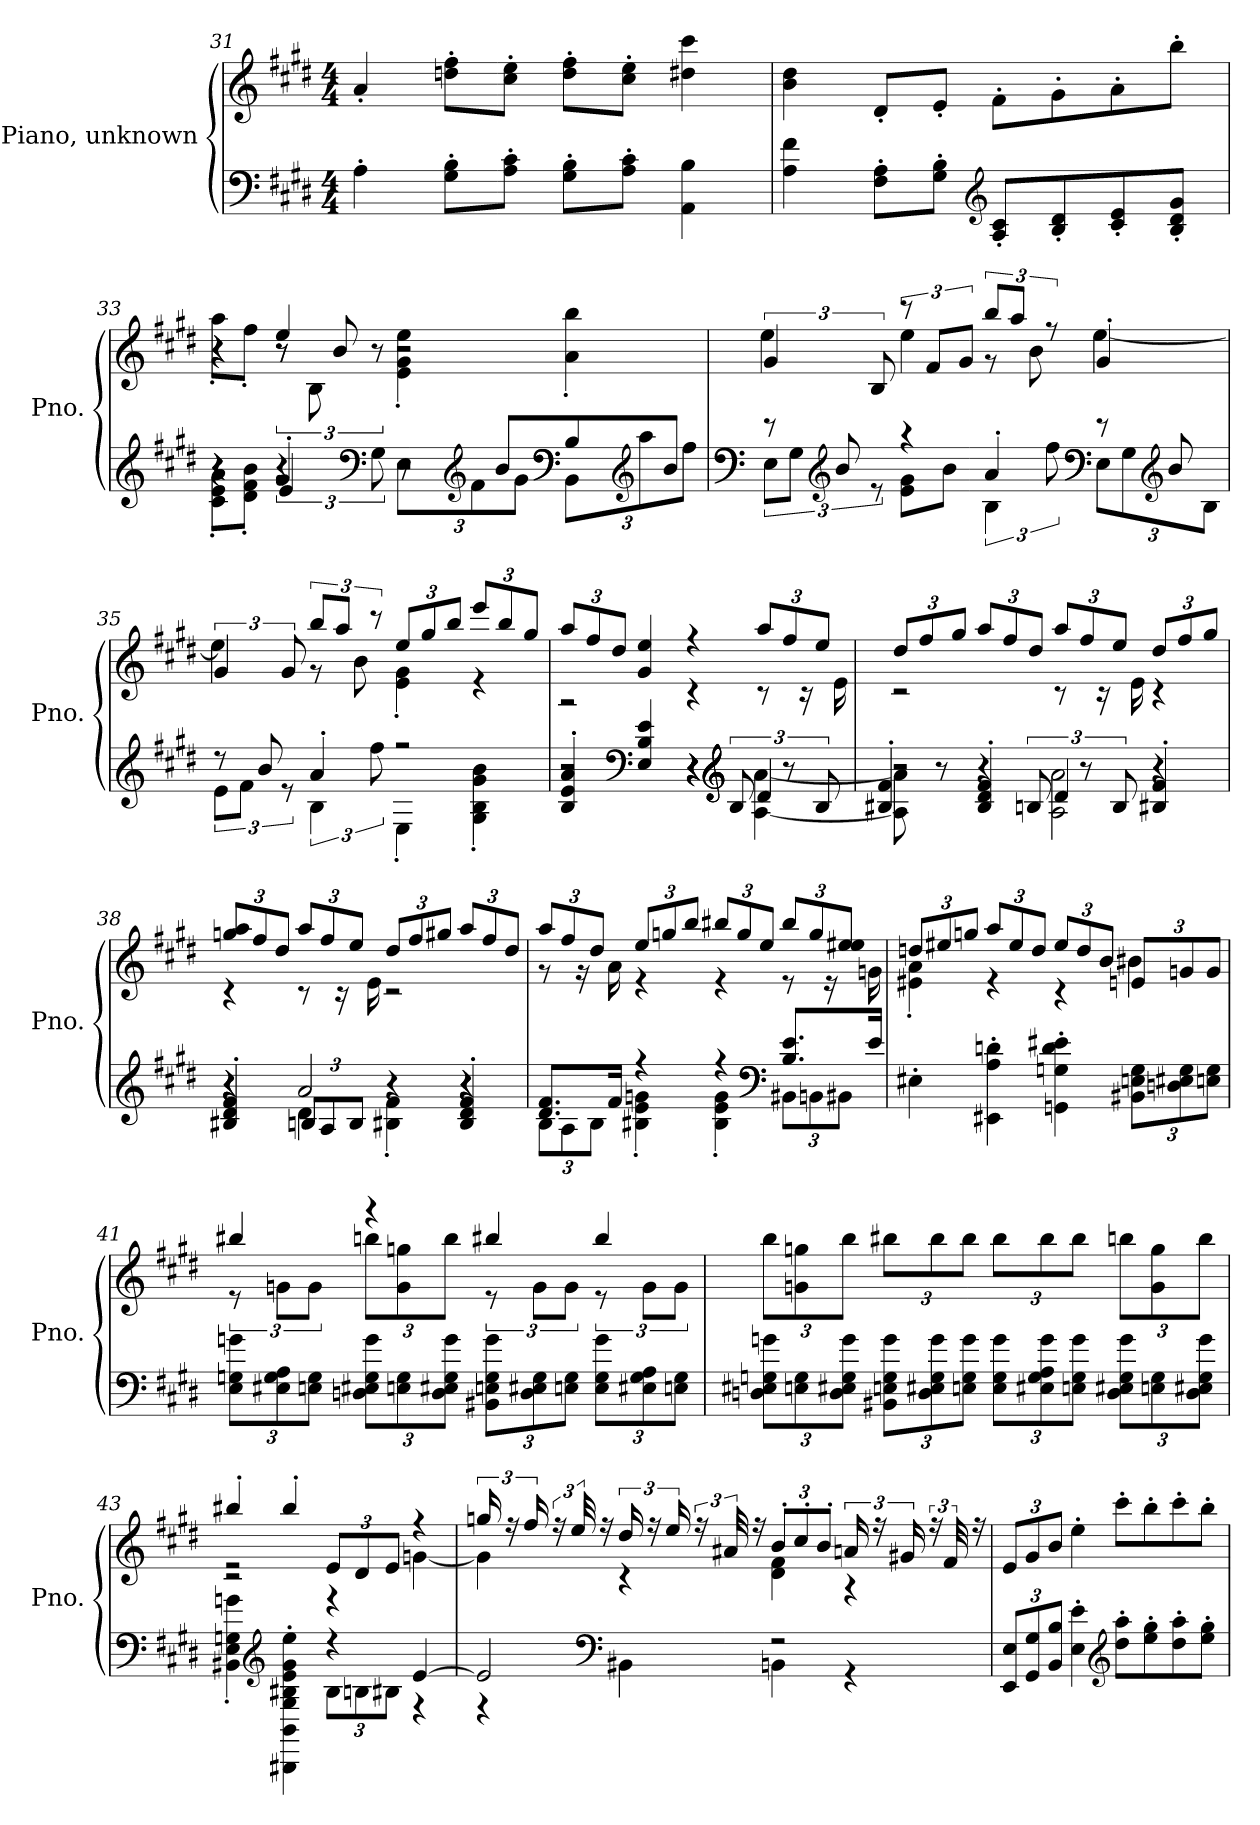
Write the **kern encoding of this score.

**kern	**kern
*part1	*part1
*staff2	*staff1
*I"Piano, unknown	*
*I'Pno.	*
*clefF4	*clefG2
*k[f#c#g#d#]	*k[f#c#g#d#]
*M4/4	*M4/4
=31	=31
4A'\	4a'/
8G#\' 8B\'L	8ddn\' 8ff#\'L
8A\' 8c#\'J	8cc#\' 8ee\'J
8G#\' 8B\'L	8dd\' 8ff#\'L
8A\' 8c#\'J	8cc#\' 8ee\'J
4AA\ 4B\	4dd#X\ 4ccc#\
=32	=32
4A\ 4f#\	4b\ 4dd#\
8F#\' 8A\'L	8d#'/L
8G#\' 8B\'J	8e'/J
*clefG2	*
8A/' 8c#/'L	8f#'\L
8B/' 8d#/'	8g#'\
8c#/' 8e/'	8a'\
8B/' 8d#/' 8g#/'J	8bb'\J
!!LO:LB:g=z
=33	=33
*^	*^
*	*^	*	*^
4r	8c#\' 8e\' 8a\'L	4r	4r	8aa'\L	4r
.	8d#\' 8f#\' 8b\'J	.	.	8ff#'\J	.
4g#'/	6r	4e/	4ee/	12r	8r
.	.	.	.	12B\	.
.	.	.	.	.	8b/
*clefF4	*	*	*	*	*
.	12G#\	.	.	12r	.
*	*Xbrackettup	*	*	*	*
8r	12E\L	2r	2r	4e\' 4g#\' 4ee\'	2r
*clefG2	*	*	*	*	*
.	12f#\	.	.	.	.
8b/L	.	.	.	.	.
.	12g#\J	.	.	.	.
*clefF4	*	*	*	*	*
8B/	12BB\L	.	.	4a\' 4bb\'	.
*clefG2	*	*	*	*	*
.	12aa\	.	.	.	.
8b/J	.	.	.	.	.
.	12ff#\J	.	.	.	.
*v	*v	*v	*	*	*
*	*v	*v	*v
=34	=34
*clefF4	*
*^	*
*	*brackettup	*
*	*	*^
8r	12E\L	6g#/	4ee\
.	12G#\J	.	.
*clefG2	*	*	*
8b/	.	.	.
.	12r	12B/	.
4r	8e\ 8g#\L	12r	4ee\
.	.	12f#/L	.
.	8b\J	.	.
.	.	12g#/J	.
4a'/	6B\	12bb/L	8r
.	.	12aa/J	.
.	.	.	8b\
.	12ff#\	12r	.
*clefF4	*	*	*
*	*Xbrackettup	*	*
8r	12E\L	4g#'/	[4ee\
.	12G#\	.	.
*clefG2	*	*	*
8b/	.	.	.
.	12B\J	.	.
!!LO:LB:g=z	!!
=35	=35	=35	=35
*	*brackettup	*	*
8r	12e\L	6g#/	4ee\]
.	12f#\J	.	.
8b/	.	.	.
.	12r	12g#/	.
4a'/	6B\	12bb/L	8r
.	.	12aa/J	.
.	.	.	8b\
.	12ff#\	12r	.
*	*	*Xbrackettup	*
2r	4E'\	12ee/L	4e\' 4g#\'
.	.	12gg#/	.
.	.	12bb/J	.
.	4G#\' 4B\' 4g#\' 4b\'	12eee/L	4r
.	.	12bb/	.
.	.	12gg#/J	.
=36	=36	=36	=36
*	*^	*	*
2r	2r	4B/' 4e/' 4a/'	12aa/L	2r
.	.	.	12ff#/	.
.	.	.	12dd#/J	.
*clefF4	*	*	*	*
.	.	4E/ 4B/ 4e/	4g#/ 4ee/	.
4r	4r	4r	4r	4r
*clefG2	*	*	*	*
4d#/	[4A\ [4a\	12B/	12aa/L	8r
.	.	12r	12ff#/	.
.	.	.	.	16r
.	.	12B/	12ee/J	.
.	.	.	.	16e\
!!LO:LB:g=z	!!
=37	=37	=37	=37	=37
2r	8A\] 8a\]	4B#X/' 4f#/'	12dd#/L	2r
.	.	.	12ff#/	.
.	8r	.	.	.
.	.	.	12gg#/J	.
.	4r	4B#/' 4d#/' 4f#/'	12aa/L	.
.	.	.	12ff#/	.
.	.	.	12dd#/J	.
4d#/	2A\ 2a\	12Bn/	12aa/L	8r
.	.	12r	12ff#/	.
.	.	.	.	16r
.	.	12B/	12ee/J	.
.	.	.	.	16e\
4B#X/' 4f#/'	.	4r	12dd#/L	4r
.	.	.	12ff#/	.
.	.	.	12gg#/J	.
=38	=38	=38	=38	=38
4r	4r	4B#X/' 4d#/' 4f#/'	12ggn/ 12aa/L	4r
.	.	.	12ff#/	.
.	.	.	12dd#/J	.
*	*	*Xbrackettup	*	*
2a/	4d#\	12Bn/L	12aa/L	8r
.	.	12A/	12ff#/	.
.	.	.	.	16r
.	.	12B/J	12ee/J	.
.	.	.	.	16e\
.	4B#X\' 4f#\'	4r	12dd#/L	2r
.	.	.	12ff#/	.
.	.	.	12gg#X/J	.
4r	4r	4B#/' 4d#/' 4f#/'	12aa/L	.
.	.	.	12ff#/	.
.	.	.	12dd#/J	.
*	*v	*v	*	*
!!LO:LB:g=z	!!
=39	=39	=39	=39
8.d#/ 8.f#/L	12B\L	12aa/L	8r
.	12A\	12ff#/	.
.	.	.	16r
.	12B\J	12dd#/J	.
16f#/Jk	.	.	16a\
4r	4B#X\' 4e\' 4gn\'	12ee/L	4r
.	.	12ggn/	.
.	.	12bb/J	.
4r	4B#\' 4e\' 4g\'	12bb#X/L	4r
.	.	12gg/	.
.	.	12ee/J	.
*clefF4	*	*	*
8.B#/ 8.e/L	12BB#X\L	12bb#/L	8r
.	12BBn\	12gg/	.
.	.	.	16r
.	12BB#X\J	12ee/ 12ee#X/J	.
16e/Jk	.	.	16gn\
*v	*v	*	*
=40	=40	=40
4E#X'\	12ddn/L	4e#X\' 4a\'
.	12ee#X/	.
.	12ggn/J	.
4EE#X\' 4A\' 4dn\'	12aa/L	4r
.	12ee#/	.
.	12dd/J	.
4GGn\' 4Gn\' 4d\' 4e#X\'	12ee#/L	4r
.	12dd/	.
.	12b/J	.
12BB#X\ 12En\ 12G\L	12en/L	4b#X\
12Dn\ 12E#X\ 12G\	12gn/	.
12En\ 12G\J	12g/J	.
!!LO:LB:g=z	!!
=41	=41	=41
*	*	*brackettup
12E\ 12Gn\ 12gn\L	4bb#X/	12r
12E#X\ 12G\ 12A\	.	12gn\L
12En\ 12G\J	.	12g\J
*	*	*Xbrackettup
12Dn\ 12E#X\ 12G\ 12g\L	4r	12bbn\L
12En\ 12G\	.	12g\ 12ggn\
12D\ 12E#X\ 12G\ 12g\J	.	12bb\J
*	*	*brackettup
12BB#X\ 12En\ 12G\ 12g\L	4bb#X/	12r
12D\ 12E#X\ 12G\	.	12g\L
12En\ 12G\J	.	12g\J
12E\ 12G\ 12g\L	4bb#/	12r
12E#X\ 12G\ 12A\	.	12g\L
12En\ 12G\J	.	12g\J
*	*v	*v
!!LO:PB:g=z
=42	=42
*	*Xbrackettup
12Dn\ 12E#X\ 12Gn\ 12gn\L	12bb\L
12En\ 12G\	12gn\ 12ggn\
12D\ 12E#X\ 12G\ 12g\J	12bb\J
12BB#X\ 12En\ 12G\ 12g\L	12bb#X\L
12D\ 12E#X\ 12G\ 12g\	12bb#\
12En\ 12G\ 12g\J	12bb#\J
12E\ 12G\ 12g\L	12bb#\L
12E#X\ 12G\ 12A\ 12g\	12bb#\
12En\ 12G\ 12g\J	12bb#\J
12D\ 12E#X\ 12G\ 12g\L	12bbn\L
12En\ 12G\	12g\ 12gg\
12D\ 12E#X\ 12G\ 12g\J	12bb\J
=43	=43
*^	*^
2r	4BB#X\' 4E\' 4Gn\' 4gn\'	4bb#X'/	2r
*clefG2	*	*	*
.	4BBB#X\' 4BB#\' 4G\' 4B#X\' 4e\' 4g\' 4ee\'	4bb#'/	.
4r	12B#\L	12e/L	4r
.	12Bn\	12d#/	.
.	12B#X\J	12e/J	.
[4e/	4r	4r	[4gn\
!!LO:LB:g=z	!!
=44	=44	=44	=44
*	*	*brackettup	*
2e/]	4r	24ggn/	4g\]
.	.	24r	.
.	.	24ff#/	.
.	.	24r	.
.	.	48ee/	.
.	.	16r	.
*clefF4	*	*	*
.	4BB#X\	24dd#/	4r
.	.	24r	.
.	.	24ee/	.
.	.	24r	.
.	.	48a#X/	.
.	.	16r	.
*	*	*Xbrackettup	*
2r	4BBn\	12b'/L	4d#\ 4f#\
.	.	12cc#'/	.
.	.	12b'/J	.
*	*	*brackettup	*
.	4r	24an/	4r
.	.	24r	.
.	.	24g#X/	.
.	.	24r	.
.	.	48f#/	.
.	.	16r	.
*v	*v	*	*
*	*v	*v
=45	=45
*	*Xbrackettup
12EE/ 12E/L	12e/L
12GG#/ 12G#/	12g#/
12BB/ 12B/J	12b/J
4E\' 4e\'	4ee'\
*clefG2	*
8dd#\' 8aa\'L	8ccc#'\L
8ee\' 8gg#\'	8bb'\
8dd#\' 8aa\'	8ccc#'\
8ee\' 8gg#\'J	8bb'\J
=	=
*-	*-
